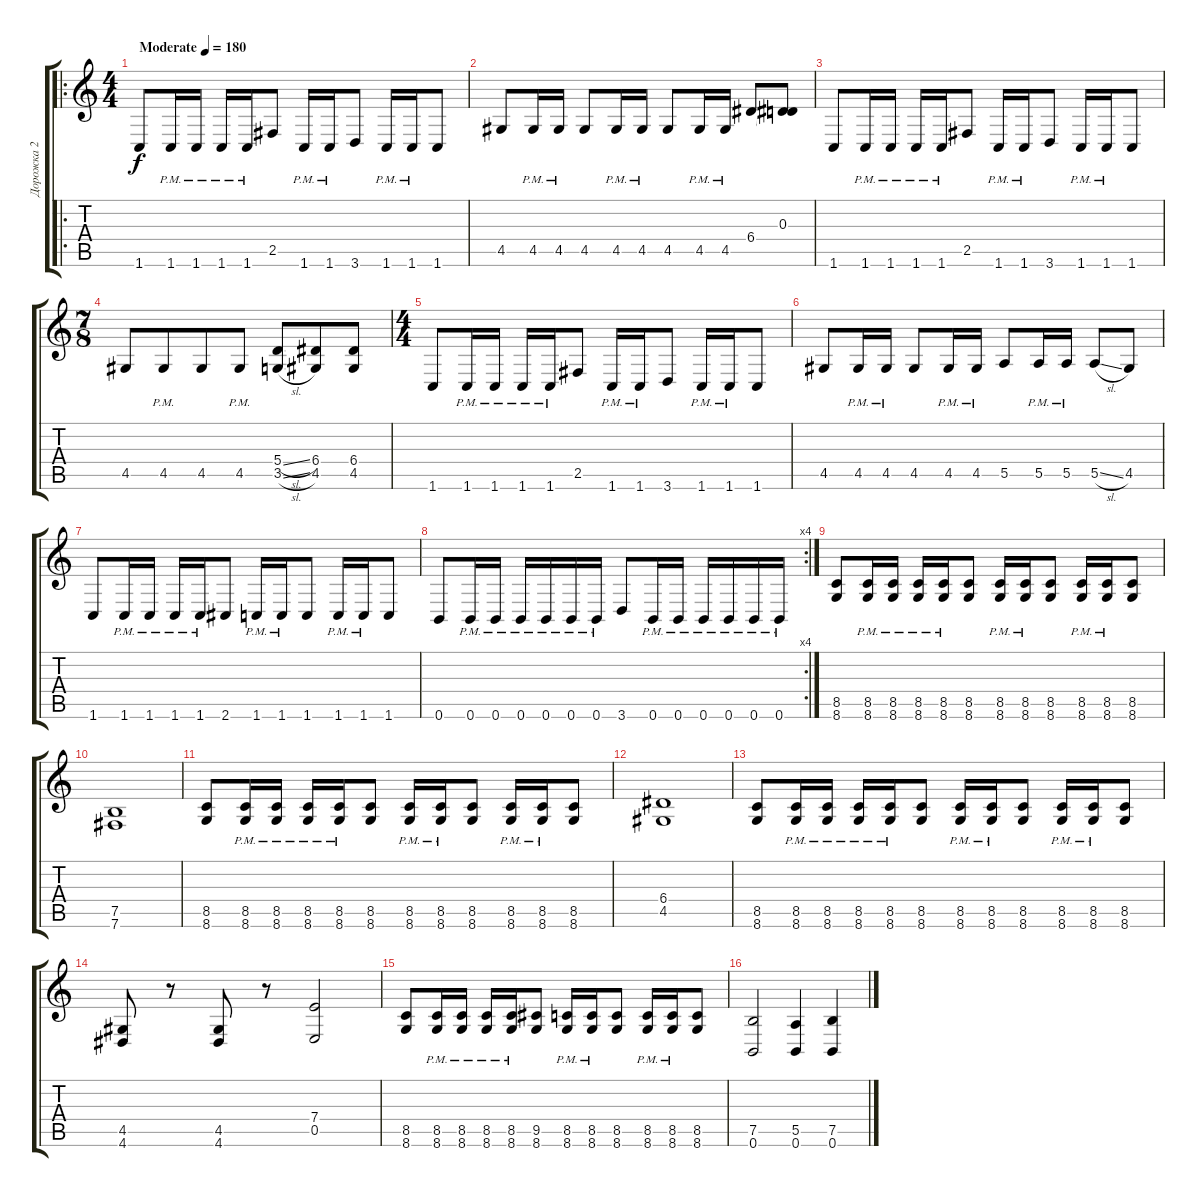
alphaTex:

\track ("Дорожка 2" "Дорожка 2") {instrument distortionguitar}
\staff {score tabs}
\tuning (B3 Gb3 D3 A2 E2 B1) {hide}
\ro
\ts (4 4)
\tempo (180 "Moderate")
\clef g2
\ks c
1.6.8{dy f instrument distortionguitar} 1.6{pm}.16 1.6{pm}.16 1.6{pm}.16 1.6{pm}.16 2.5.8 1.6{pm}.16 1.6{pm}.16 3.6.8 1.6{pm}.16 1.6{pm}.16 1.6.8 |
4.5.8 4.5{pm}.16 4.5{pm}.16 4.5.8 4.5{pm}.16 4.5{pm}.16 4.5.8 4.5{pm}.16 4.5{pm}.16 6.4.8 (0.3 6.4{t}).8 |
1.6.8 1.6{pm}.16 1.6{pm}.16 1.6{pm}.16 1.6{pm}.16 2.5.8 1.6{pm}.16 1.6{pm}.16 3.6.8 1.6{pm}.16 1.6{pm}.16 1.6.8 |
\ts (7 8)
4.5.8 4.5{pm}.8 4.5.8 4.5{pm}.8 (5.4{sl} 3.5{sl}).8 (6.4 4.5).8 (6.4 4.5).8 |
\ts (4 4)
1.6.8 1.6{pm}.16 1.6{pm}.16 1.6{pm}.16 1.6{pm}.16 2.5.8 1.6{pm}.16 1.6{pm}.16 3.6.8 1.6{pm}.16 1.6{pm}.16 1.6.8 |
4.5.8 4.5{pm}.16 4.5{pm}.16 4.5.8 4.5{pm}.16 4.5{pm}.16 5.5.8 5.5{pm}.16 5.5{pm}.16 5.5{sl}.8 4.5.8 |
1.6.8 1.6{pm}.16 1.6{pm}.16 1.6{pm}.16 1.6{pm}.16 2.6.8 1.6{pm}.16 1.6{pm}.16 1.6.8 1.6{pm}.16 1.6{pm}.16 1.6.8 |
\rc 4
0.6.8 0.6{pm}.16 0.6{pm}.16 0.6{pm}.16 0.6{pm}.16 0.6{pm}.16 0.6{pm}.16 3.6.8 0.6{pm}.16 0.6{pm}.16 0.6{pm}.16 0.6{pm}.16 0.6{pm}.16 0.6{pm}.16 |
(8.5 8.6).8 (8.5{pm} 8.6{pm}).16 (8.5{pm} 8.6{pm}).16 (8.5{pm} 8.6{pm}).16 (8.5{pm} 8.6{pm}).16 (8.5 8.6).8 (8.5{pm} 8.6{pm}).16 (8.5{pm} 8.6{pm}).16 (8.5 8.6).8 (8.5{pm} 8.6{pm}).16 (8.5{pm} 8.6{pm}).16 (8.5 8.6).8 |
(7.5 7.6).1 |
(8.5 8.6).8 (8.5{pm} 8.6{pm}).16 (8.5{pm} 8.6{pm}).16 (8.5{pm} 8.6{pm}).16 (8.5{pm} 8.6{pm}).16 (8.5 8.6).8 (8.5{pm} 8.6{pm}).16 (8.5{pm} 8.6{pm}).16 (8.5 8.6).8 (8.5{pm} 8.6{pm}).16 (8.5{pm} 8.6{pm}).16 (8.5 8.6).8 |
(6.4 4.5).1 |
(8.5 8.6).8 (8.5{pm} 8.6{pm}).16 (8.5{pm} 8.6{pm}).16 (8.5{pm} 8.6{pm}).16 (8.5{pm} 8.6{pm}).16 (8.5 8.6).8 (8.5{pm} 8.6{pm}).16 (8.5{pm} 8.6{pm}).16 (8.5 8.6).8 (8.5{pm} 8.6{pm}).16 (8.5{pm} 8.6{pm}).16 (8.5 8.6).8 |
(4.5 4.6).8 r.8 (4.5 4.6).8 r.8 (7.4 0.5).2 |
(8.5 8.6).8 (8.5{pm} 8.6{pm}).16 (8.5{pm} 8.6{pm}).16 (8.5{pm} 8.6{pm}).16 (8.5{pm} 8.6{pm}).16 (9.5 8.6).8 (8.5{pm} 8.6{pm}).16 (8.5{pm} 8.6{pm}).16 (8.5 8.6).8 (8.5{pm} 8.6{pm}).16 (8.5{pm} 8.6{pm}).16 (8.5 8.6).8 |
(7.5 0.6).2 (5.5 0.6).4 (7.5 0.6).4
